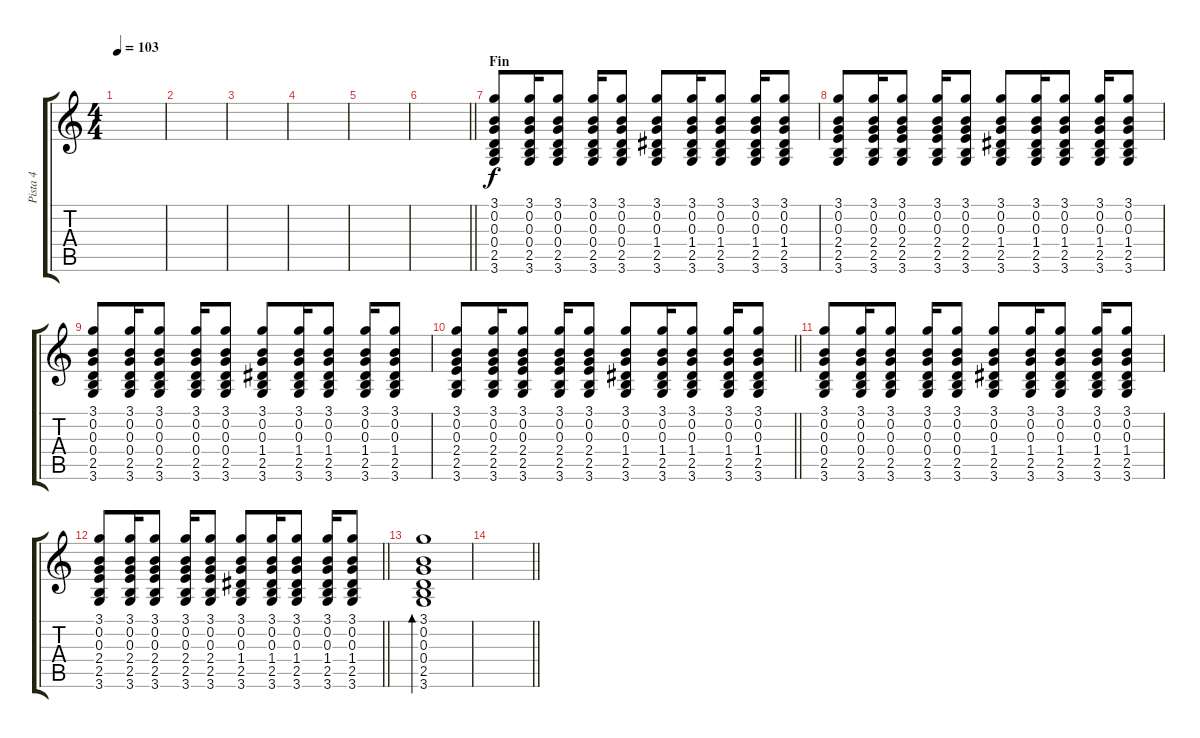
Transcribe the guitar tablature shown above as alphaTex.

\track ("Pista 4" "Pista 4") {instrument acousticguitarsteel}
\staff {score tabs}
\tuning (E4 B3 G3 D3 A2 E2) {hide}
\ts (4 4)
\tempo 103
\clef g2
\ks c
|
|
|
|
|
\barLineRight lightlight
|
\section ("" "Fin")
(3.1 0.2 0.3 0.4 2.5 3.6).8 (3.1 0.2 0.3 0.4 2.5 3.6).16 (3.1 0.2 0.3 0.4 2.5 3.6).8 (3.1 0.2 0.3 0.4 2.5 3.6).16 (3.1 0.2 0.3 0.4 2.5 3.6).8 (3.1 0.2 0.3 1.4 2.5 3.6).8 (3.1 0.2 0.3 1.4 2.5 3.6).16 (3.1 0.2 0.3 1.4 2.5 3.6).8 (3.1 0.2 0.3 1.4 2.5 3.6).16 (3.1 0.2 0.3 1.4 2.5 3.6).8 |
(3.1 0.2 0.3 2.4 2.5 3.6).8 (3.1 0.2 0.3 2.4 2.5 3.6).16 (3.1 0.2 0.3 2.4 2.5 3.6).8 (3.1 0.2 0.3 2.4 2.5 3.6).16 (3.1 0.2 0.3 2.4 2.5 3.6).8 (3.1 0.2 0.3 1.4 2.5 3.6).8 (3.1 0.2 0.3 1.4 2.5 3.6).16 (3.1 0.2 0.3 1.4 2.5 3.6).8 (3.1 0.2 0.3 1.4 2.5 3.6).16 (3.1 0.2 0.3 1.4 2.5 3.6).8 |
(3.1 0.2 0.3 0.4 2.5 3.6).8 (3.1 0.2 0.3 0.4 2.5 3.6).16 (3.1 0.2 0.3 0.4 2.5 3.6).8 (3.1 0.2 0.3 0.4 2.5 3.6).16 (3.1 0.2 0.3 0.4 2.5 3.6).8 (3.1 0.2 0.3 1.4 2.5 3.6).8 (3.1 0.2 0.3 1.4 2.5 3.6).16 (3.1 0.2 0.3 1.4 2.5 3.6).8 (3.1 0.2 0.3 1.4 2.5 3.6).16 (3.1 0.2 0.3 1.4 2.5 3.6).8 |
\barLineRight lightlight
(3.1 0.2 0.3 2.4 2.5 3.6).8 (3.1 0.2 0.3 2.4 2.5 3.6).16 (3.1 0.2 0.3 2.4 2.5 3.6).8 (3.1 0.2 0.3 2.4 2.5 3.6).16 (3.1 0.2 0.3 2.4 2.5 3.6).8 (3.1 0.2 0.3 1.4 2.5 3.6).8 (3.1 0.2 0.3 1.4 2.5 3.6).16 (3.1 0.2 0.3 1.4 2.5 3.6).8 (3.1 0.2 0.3 1.4 2.5 3.6).16 (3.1 0.2 0.3 1.4 2.5 3.6).8 |
(3.1 0.2 0.3 0.4 2.5 3.6).8 (3.1 0.2 0.3 0.4 2.5 3.6).16 (3.1 0.2 0.3 0.4 2.5 3.6).8 (3.1 0.2 0.3 0.4 2.5 3.6).16 (3.1 0.2 0.3 0.4 2.5 3.6).8 (3.1 0.2 0.3 1.4 2.5 3.6).8 (3.1 0.2 0.3 1.4 2.5 3.6).16 (3.1 0.2 0.3 1.4 2.5 3.6).8 (3.1 0.2 0.3 1.4 2.5 3.6).16 (3.1 0.2 0.3 1.4 2.5 3.6).8 |
\barLineRight lightlight
(3.1 0.2 0.3 2.4 2.5 3.6).8 (3.1 0.2 0.3 2.4 2.5 3.6).16 (3.1 0.2 0.3 2.4 2.5 3.6).8 (3.1 0.2 0.3 2.4 2.5 3.6).16 (3.1 0.2 0.3 2.4 2.5 3.6).8 (3.1 0.2 0.3 1.4 2.5 3.6).8 (3.1 0.2 0.3 1.4 2.5 3.6).16 (3.1 0.2 0.3 1.4 2.5 3.6).8 (3.1 0.2 0.3 1.4 2.5 3.6).16 (3.1 0.2 0.3 1.4 2.5 3.6).8 |
(3.1 0.2 0.3 0.4 2.5 3.6).1{bd 60} |
\barLineRight lightlight
